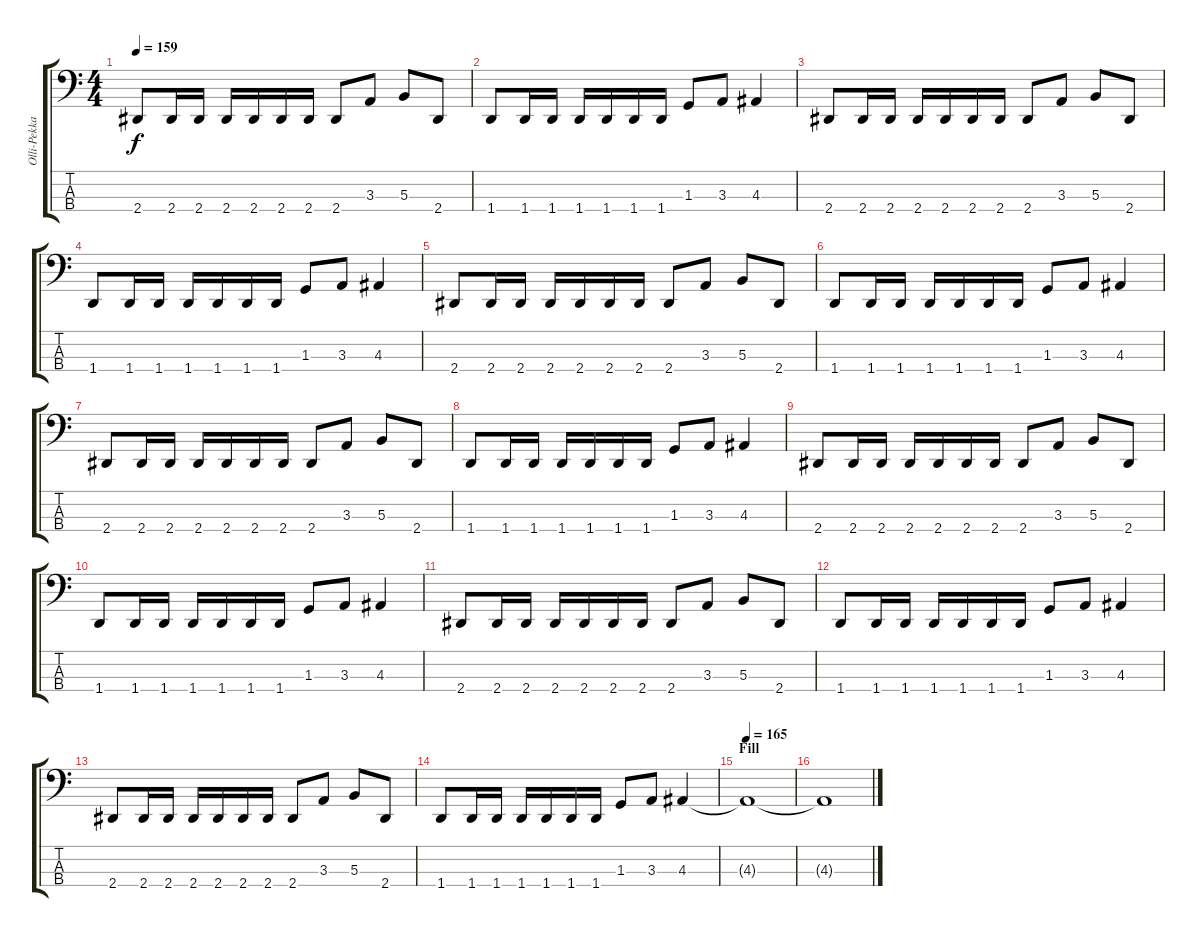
\track ("Olli-Pekka Laine" "Olli-Pekka") {instrument electricbassfinger}
\staff {score tabs}
\tuning (E2 B1 Gb1 Db1) {hide}
\ts (4 4)
\tempo 159
\clef f4
\ks c
2.4.8{dy f} 2.4.16 2.4.16 2.4.16 2.4.16 2.4.16 2.4.16 2.4.8 3.3.8 5.3.8 2.4.8 |
1.4.8 1.4.16 1.4.16 1.4.16 1.4.16 1.4.16 1.4.16 1.3.8 3.3.8 4.3.4 |
2.4.8 2.4.16 2.4.16 2.4.16 2.4.16 2.4.16 2.4.16 2.4.8 3.3.8 5.3.8 2.4.8 |
1.4.8 1.4.16 1.4.16 1.4.16 1.4.16 1.4.16 1.4.16 1.3.8 3.3.8 4.3.4 |
2.4.8 2.4.16 2.4.16 2.4.16 2.4.16 2.4.16 2.4.16 2.4.8 3.3.8 5.3.8 2.4.8 |
1.4.8 1.4.16 1.4.16 1.4.16 1.4.16 1.4.16 1.4.16 1.3.8 3.3.8 4.3.4 |
2.4.8 2.4.16 2.4.16 2.4.16 2.4.16 2.4.16 2.4.16 2.4.8 3.3.8 5.3.8 2.4.8 |
1.4.8 1.4.16 1.4.16 1.4.16 1.4.16 1.4.16 1.4.16 1.3.8 3.3.8 4.3.4 |
2.4.8 2.4.16 2.4.16 2.4.16 2.4.16 2.4.16 2.4.16 2.4.8 3.3.8 5.3.8 2.4.8 |
1.4.8 1.4.16 1.4.16 1.4.16 1.4.16 1.4.16 1.4.16 1.3.8 3.3.8 4.3.4 |
2.4.8 2.4.16 2.4.16 2.4.16 2.4.16 2.4.16 2.4.16 2.4.8 3.3.8 5.3.8 2.4.8 |
1.4.8 1.4.16 1.4.16 1.4.16 1.4.16 1.4.16 1.4.16 1.3.8 3.3.8 4.3.4 |
2.4.8 2.4.16 2.4.16 2.4.16 2.4.16 2.4.16 2.4.16 2.4.8 3.3.8 5.3.8 2.4.8 |
1.4.8 1.4.16 1.4.16 1.4.16 1.4.16 1.4.16 1.4.16 1.3.8 3.3.8 4.3.4 |
\section ("" "Fill")
\tempo 165
4.3{t}.1 |
4.3{t}.1
